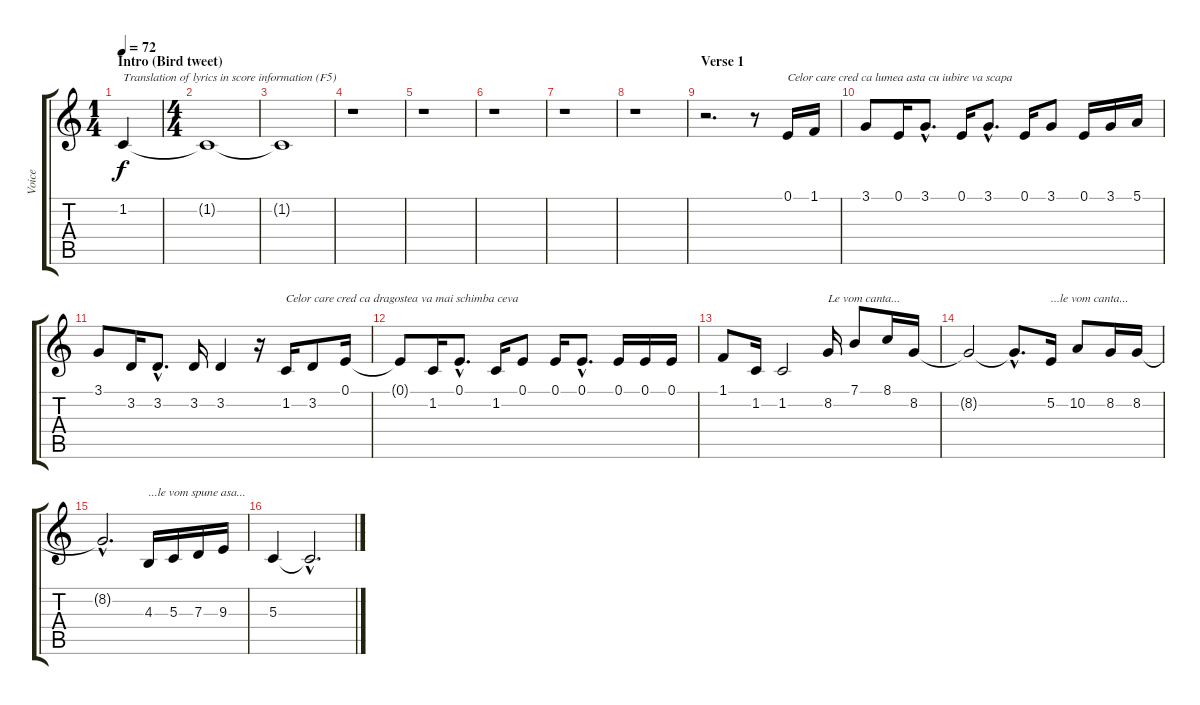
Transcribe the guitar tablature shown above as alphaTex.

\track ("Voice" "Voice") {instrument cello}
\staff {score tabs}
\tuning (E4 B3 G3 D3 A2 E2) {hide}
\ts (1 4)
\section ("" "Intro (Bird tweet)")
\tempo 72
\clef g2
\ks c
1.2.4{txt "Translation of lyrics in score information (F5)" dy f volume 13 instrument birdtweet} |
\ts (4 4)
1.2{t}.1 |
1.2{t}.1 |
r.1 |
r.1 |
r.1 |
r.1 |
r.1 |
\section ("" "Verse 1")
r.2{d volume 16 instrument cello} r.8 0.1.16{txt "Celor care cred ca lumea asta cu iubire va scapa"} 1.1.16 |
3.1.8 0.1.16 3.1{hac}.8{d} 0.1.16 3.1{hac}.8{d} 0.1.16 3.1.8 0.1.16 3.1.16 5.1.16 |
3.1.8 3.2.16 3.2{hac}.8{d} 3.2.16 3.2.4 r.16 1.2.16{txt "Celor care cred ca dragostea va mai schimba ceva"} 3.2.8 0.1.16 |
0.1{t}.8 1.2.16 0.1{hac}.8{d} 1.2.16 0.1.8 0.1.16 0.1{hac}.8{d} 0.1.16 0.1.16 0.1.16 |
1.1.8 1.2.16 1.2.2 8.2.16{txt "Le vom canta..."} 7.1.8 8.1.16 8.2.16 |
8.2{t}.2{volume 0} 8.2{hac t}.8{d} 5.2.16{txt "...le vom canta..." volume 16} 10.2.8 8.2.16 8.2.16 |
8.2{hac t}.2{d volume 0} 4.3.16{txt "...le vom spune asa..." volume 16} 5.3.16 7.3.16 9.3.16 |
5.3.4 5.3{hac t}.2{d volume 2}
